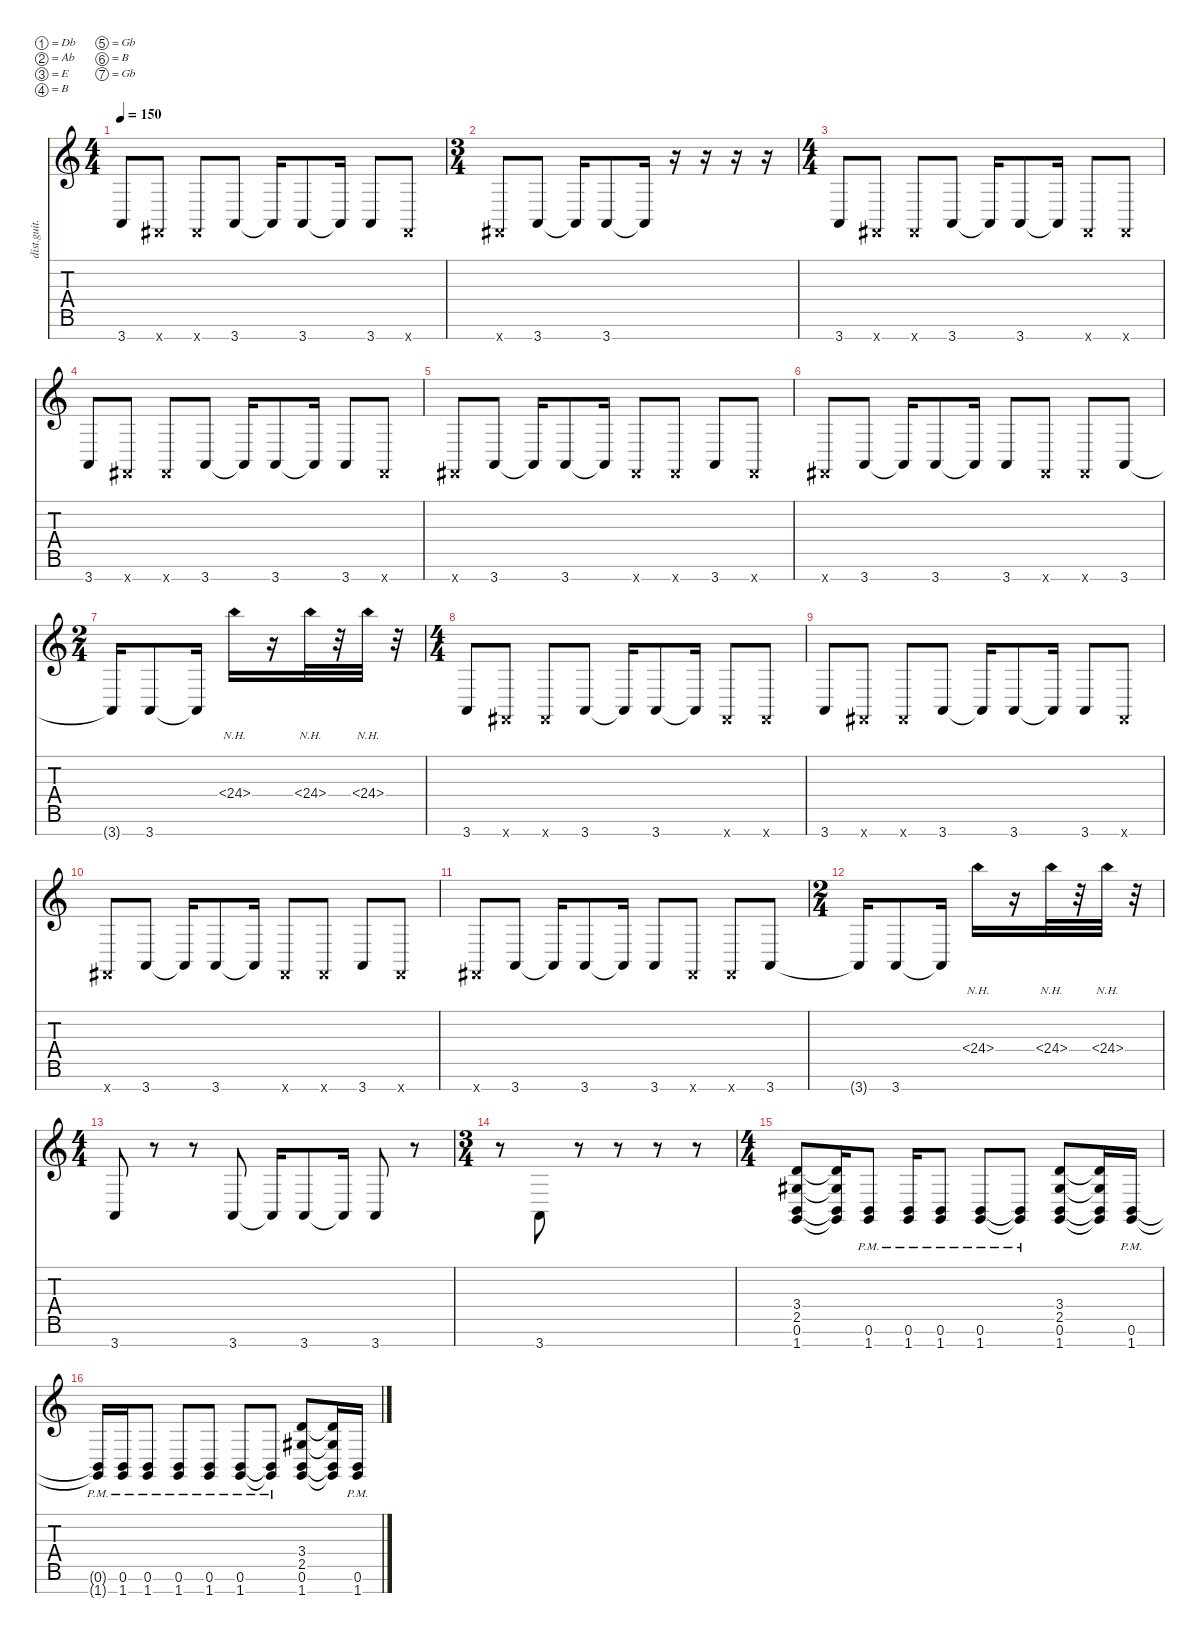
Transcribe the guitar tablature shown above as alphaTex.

\defaultSystemsLayout 4
\hideDynamics
\bracketExtendMode nobrackets
\otherSystemsTrackNameOrientation horizontal
\track ("Distortion Guitar" "dist.guit.") {instrument distortionguitar}
\staff {score tabs}
\tuning (Db4 Ab3 E3 B2 Gb2 B1 Gb1)
\ts (4 4)
\tempo 150
\clef g2
\ks c
3.7.8{dy mf instrument distortionguitar beam Up} 0.7{x acc #}.8{beam Up} 0.7{x acc #}.8{beam Up} 3.7.8{beam Up} 3.7{t}.16{beam Up} 3.7.8{beam Up} 3.7{t}.16{beam Up} 3.7.8{beam Up} 0.7{x acc #}.8{beam Up} |
\ts (3 4)
\beaming (8 2 2 2)
0.7{x acc #}.8{beam Up} 3.7.8{beam Up} 3.7{t}.16{beam Up} 3.7.8{beam Up} 3.7{t}.16{beam Up} r.16{beam Up} r.16{beam Up} r.16{beam Up} r.16{beam Up} |
\ts (4 4)
\beaming (8 2 2 2 2)
3.7.8{beam Up} 0.7{x acc #}.8{beam Up} 0.7{x acc #}.8{beam Up} 3.7.8{beam Up} 3.7{t}.16{beam Up} 3.7.8{beam Up} 3.7{t}.16{beam Up} 0.7{x acc #}.8{beam Up} 0.7{x acc #}.8{beam Up} |
3.7.8{beam Up} 0.7{x acc #}.8{beam Up} 0.7{x acc #}.8{beam Up} 3.7.8{beam Up} 3.7{t}.16{beam Up} 3.7.8{beam Up} 3.7{t}.16{beam Up} 3.7.8{beam Up} 0.7{x acc #}.8{beam Up} |
0.7{x acc #}.8{beam Up} 3.7.8{beam Up} 3.7{t}.16{beam Up} 3.7.8{beam Up} 3.7{t}.16{beam Up} 0.7{x acc #}.8{beam Up} 0.7{x acc #}.8{beam Up} 3.7.8{beam Up} 0.7{x acc #}.8{beam Up} |
0.7{x acc #}.8{beam Up} 3.7.8{beam Up} 3.7{t}.16{beam Up} 3.7.8{beam Up} 3.7{t}.16{beam Up} 3.7.8{beam Up} 0.7{x acc #}.8{beam Up} 0.7{x acc #}.8{beam Up} 3.7.8{beam Up} |
\ts (2 4)
\beaming (8 2 2)
3.7{t}.16{beam Up} 3.7.8{beam Up} 3.7{t}.16{beam Up} 24.4{nh}.16{beam Down} r.16{beam Down} 24.4{nh}.32{beam Down} r.32{beam Down} 24.4{nh}.32{beam Down} r.32{beam Down} |
\ts (4 4)
\beaming (8 2 2 2 2)
3.7.8{beam Up} 0.7{x acc #}.8{beam Up} 0.7{x acc #}.8{beam Up} 3.7.8{beam Up} 3.7{t}.16{beam Up} 3.7.8{beam Up} 3.7{t}.16{beam Up} 0.7{x acc #}.8{beam Up} 0.7{x acc #}.8{beam Up} |
3.7.8{beam Up} 0.7{x acc #}.8{beam Up} 0.7{x acc #}.8{beam Up} 3.7.8{beam Up} 3.7{t}.16{beam Up} 3.7.8{beam Up} 3.7{t}.16{beam Up} 3.7.8{beam Up} 0.7{x acc #}.8{beam Up} |
0.7{x acc #}.8{beam Up} 3.7.8{beam Up} 3.7{t}.16{beam Up} 3.7.8{beam Up} 3.7{t}.16{beam Up} 0.7{x acc #}.8{beam Up} 0.7{x acc #}.8{beam Up} 3.7.8{beam Up} 0.7{x acc #}.8{beam Up} |
0.7{x acc #}.8{beam Up} 3.7.8{beam Up} 3.7{t}.16{beam Up} 3.7.8{beam Up} 3.7{t}.16{beam Up} 3.7.8{beam Up} 0.7{x acc #}.8{beam Up} 0.7{x acc #}.8{beam Up} 3.7.8{beam Up} |
\ts (2 4)
\beaming (8 2 2)
3.7{t}.16{beam Up} 3.7.8{beam Up} 3.7{t}.16{beam Up} 24.4{nh}.16{beam Down} r.16{beam Down} 24.4{nh}.32{beam Down} r.32{beam Down} 24.4{nh}.32{beam Down} r.32{beam Down} |
\ts (4 4)
\beaming (8 2 2 2 2)
3.7.8{beam Up} r.8{beam Up} r.8{beam Up} 3.7.8{beam Up} 3.7{t}.16{beam Up} 3.7.8{beam Up} 3.7{t}.16{beam Up} 3.7.8{beam Up} r.8{beam Up} |
\ts (3 4)
\beaming (8 2 2 2)
r.8{beam Down} 3.7.8{beam Up} r.8{beam Up} r.8{beam Up} r.8{beam Up} r.8{beam Up} |
\ts (4 4)
\beaming (8 2 2 2 2)
(1.7 0.6 2.5{acc #} 3.4).8{beam Up} (1.7{t} 0.6{t} 2.5{t acc #} 3.4{t}).16{beam Up} (1.7{pm} 0.6{pm}).8{beam Up} (1.7{pm} 0.6{pm}).16{beam Up} (1.7{pm} 0.6{pm}).8{beam Up} (1.7{pm} 0.6{pm}).8{beam Up} (1.7{pm t} 0.6{pm t}).8{beam Up} (1.7 0.6 2.5{acc #} 3.4).8{beam Up} (1.7{t} 0.6{t} 2.5{t acc #} 3.4{t}).16{beam Up} (1.7{pm} 0.6{pm}).16{beam Up} |
(1.7{pm t} 0.6{pm t}).16{beam Up} (1.7{pm} 0.6{pm}).16{beam Up} (1.7{pm} 0.6{pm}).8{beam Up} (1.7{pm} 0.6{pm}).8{beam Up} (1.7{pm} 0.6{pm}).8{beam Up} (1.7{pm} 0.6{pm}).8{beam Up} (1.7{pm t} 0.6{pm t}).8{beam Up} (1.7 0.6 2.5{acc #} 3.4).8{beam Up} (1.7{t} 0.6{t} 2.5{t acc #} 3.4{t}).16{beam Up} (1.7{pm} 0.6{pm}).16{beam Up}
